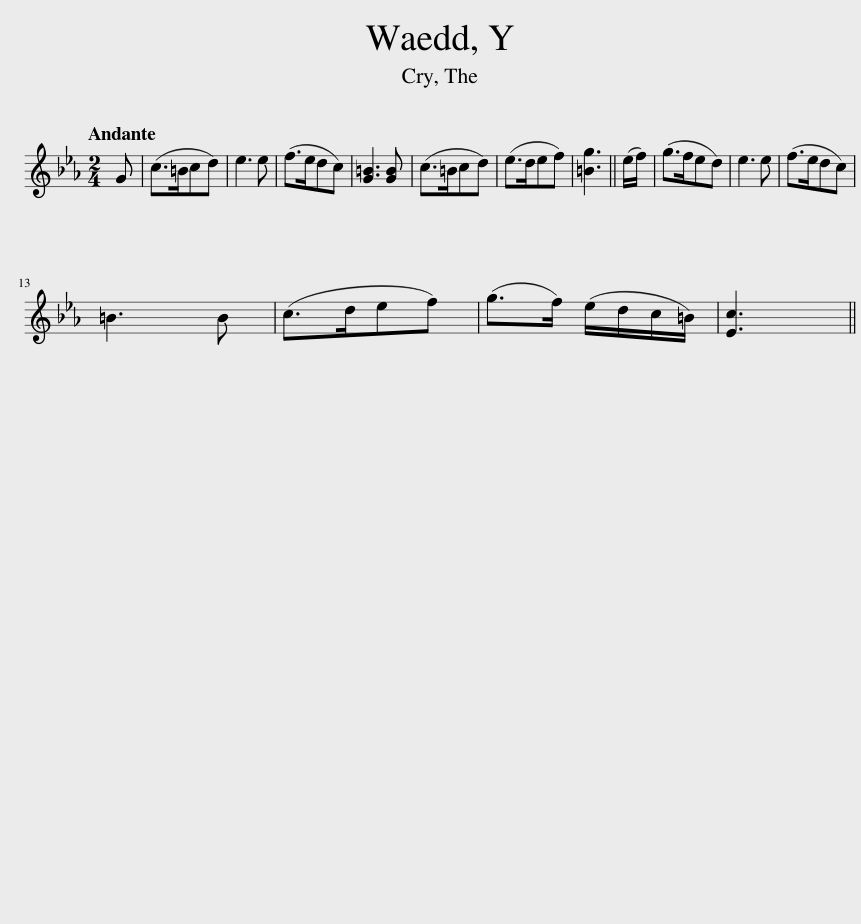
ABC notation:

X:1
L:1/8
Q:1/4=88
M:2/4
I:linebreak $
K:Cmin
V:1 treble
V:1
 G | (c>=Bcd) | e3 e | (f>edc) | [G=B]3 [GB] | %5
 (c>=Bcd) | (e>def) | [=Bg]3 || (e/f/) | (g>fed) | %10
 e3 e | (f>edc) |$ =B3 B | (c>def) | (g>f) (e/d/c/=B/) | %15
 [Ec]3 || %16
